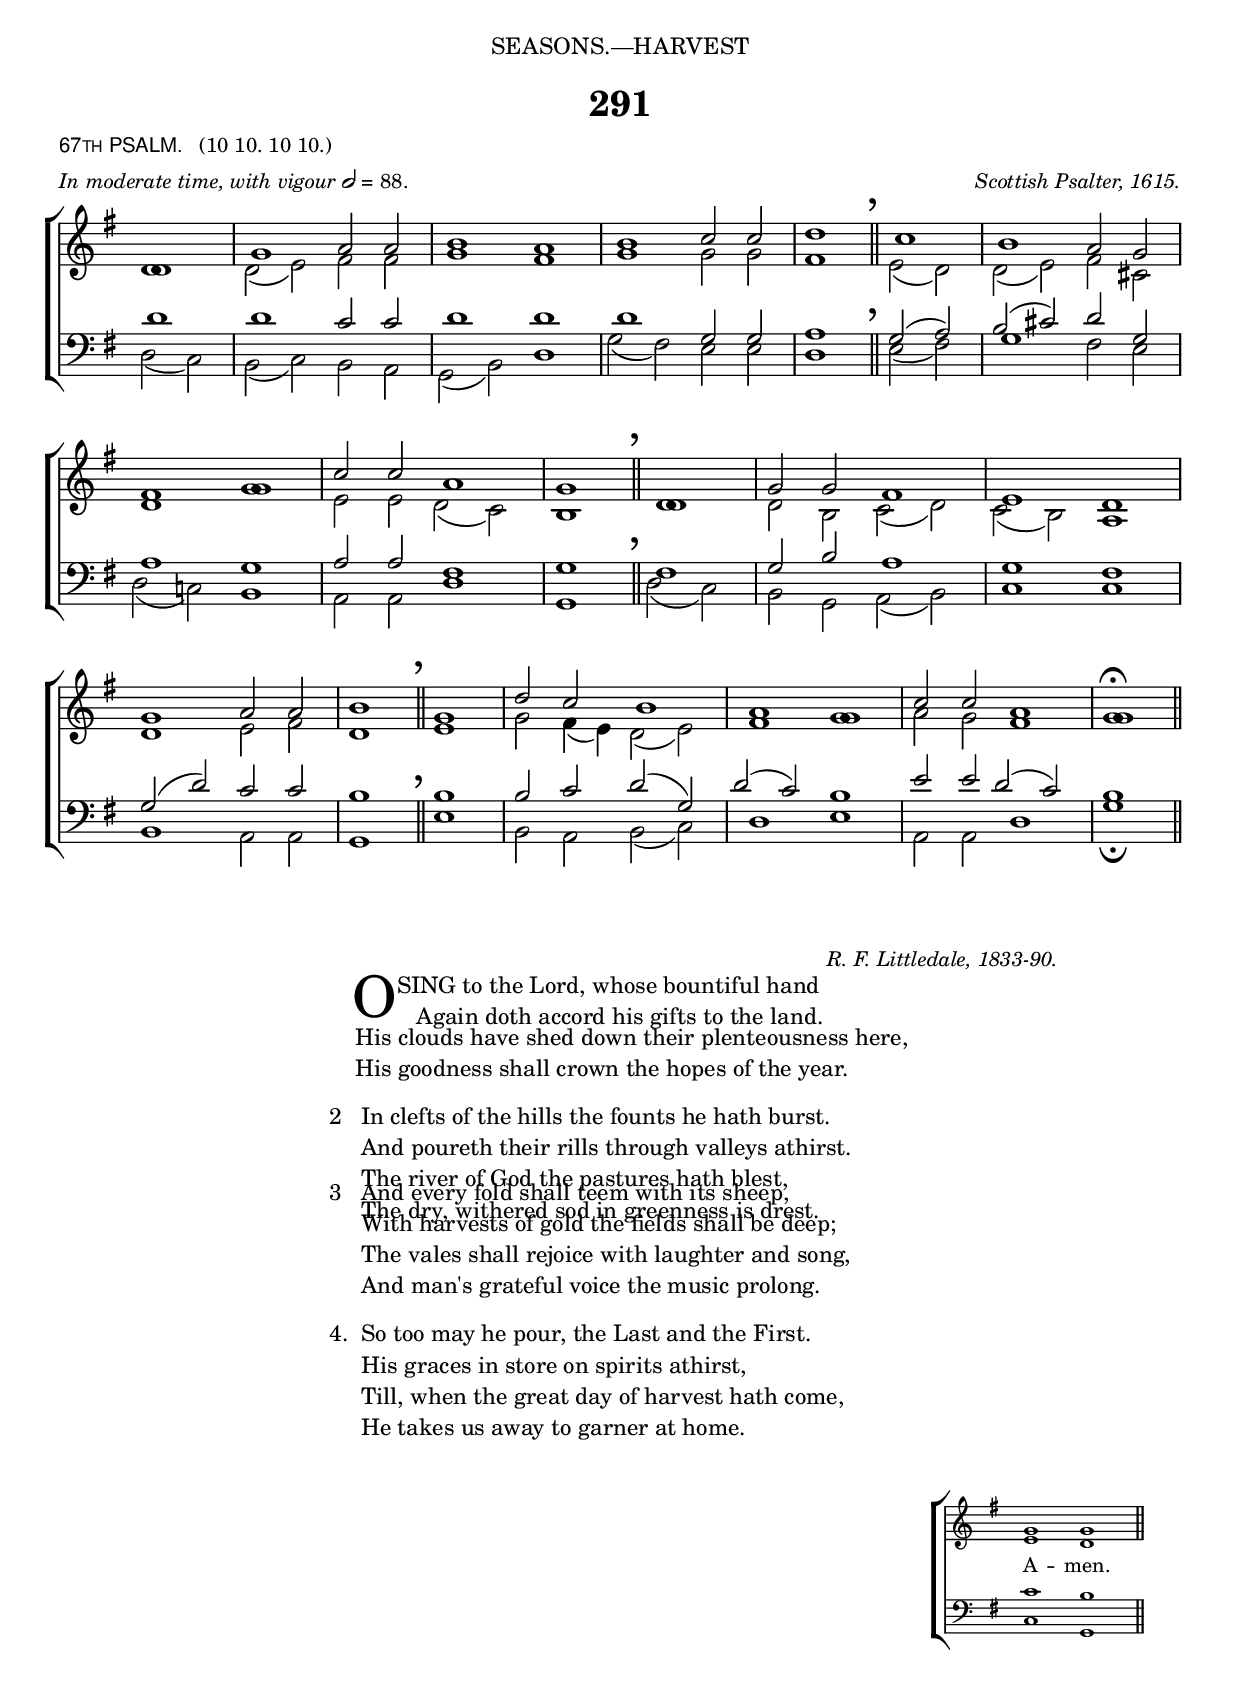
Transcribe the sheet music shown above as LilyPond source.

%%%% 440.png
%%%% Hymn 291. 67th PSALM O sing to the Lord, whose bountiful hand
%%%% Rev 1.

\version "2.10"

\header {
  dedication = \markup {  \center-align { "SEASONS.—HARVEST"
	\hspace #0.1 }}	
	
	title = "291"   
  
  poet = \markup { \small {  \line { \sans { \smallCaps  "67th" "PSALM."} \hspace #1 \roman {"(10 10. 10 10.)"}} }}
  
  meter = \markup { \small { \italic {In moderate time, with vigour} \general-align #Y #DOWN \note #"2" #0.5 = 88. }}
  
  arranger = \markup { \small { \italic "Scottish Psalter, 1615." }}
  
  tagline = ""
}

%%%%%%%%%%%%%%%%%%%%%%%%%%% Macros

%%% pushes notecolumn slightly to the right

push = \once \override NoteColumn #'force-hshift = #0.4

%% Used to pull a note left. Used when a slurred note pair straddles a longer note above when notecolumn force-hshift does not work 		 
straddle =  { \once \override Score.SeparationItem #'padding = #2
              \once \override NoteHead #'X-offset = #-0.8
              \once \override Stem #'X-offset = #-0.8 }

%% Used to pull an upstem note left. Used when a slurred note pair straddles a longer note below and when notecolumn force-hshift does not work 
topstraddle = { \once \override Score.SeparationItem #'padding = #2
              \once \override NoteHead #'X-offset = #-1.5 
              \once \override Stem #'X-offset = #-0.2 }

%%% generates the breathmarks
breathmark = { \override Score.RehearsalMark #'break-visibility = #begin-of-line-invisible
	\override Score.RehearsalMark #'Y-offset = #'4.0
	\override Score.RehearsalMark #'X-offset = #'-0.5
	\mark \markup {\fontsize #4 ","}
}

%%% merge. Macro to pull note slightly leftwards.  Used to produce those partially merged wholenotes 

merge = \once \override NoteColumn #'force-hshift = #-0.01		      


%%%%%%%%%%%%%%%%%%%%%%%%%%% End of macro definitions

%%% SATB voices

global = {
  \time 4/2
  \key g \major
  \set Staff.midiInstrument = "church organ"
}

soprano = \relative c' { 
  \partial 1 d1 | \push g1 a2 a2 | b1 a1 | b1 c2 c2 | d1 \breathmark \bar "||" \push c1 | \push b1 a2 g2 | \break
  fis1 g1 | c2 c2 a1 | g1 \breathmark \bar "||" d1 | g2 g2 \push fis1 |  e1 d1 | \break
  g1 a2 a2 | b1 \breathmark \bar "||" g1 | d'2 c2 \push b1 | a1 g1 | c2 c2 a1 | g1 ^\fermata \bar "||" 
}
   
alto = \relative c' {  
  \merge d1 | d2 ( e2 ) fis2 fis2 | g1 fis1 | g1 g2 g2 | fis1 \bar "||" e2 ( d2 ) | d2 ( e2 ) fis2 cis2 | 
  d1 \merge g1 | e2 e2 \straddle d2 ( c2 ) b1 \bar "||" \merge d1 | d2 b2 c2 ( d2 ) | \straddle c2 ( b2 ) a1 | 
  d1 e2 fis2 | d1 \bar "||" e1 | g2 fis4 ( e4 ) d2 ( e2 ) | fis1 \merge g1 | a2 g2 fis1 | \merge g1 \bar "||"
}

tenor = \relative c {\clef bass 
  \push d'1 | \push d1 c2 c2 | d1 d1 | d1 g,2 g2 | a1 \bar "||" g2 ( a2 ) | b2 ( cis2 ) d2 g,2 | 
  a1 g1 | a2 a2 fis1 | g1 \bar "||" fis1 | g2 b2 \push a1 | g1 fis1 | 
  g2 ( d'2 ) c2 c2 | b1 \bar "||" b1 | b2 c2 d2 ( g,2 ) | \topstraddle d'2 ( c2 ) b1 | e2 e2 \topstraddle d2 ( c2 ) | b1 \bar "||"
}

bass = \relative c {\clef bass 
  d2 ( c2 ) | b2 ( c2 ) b2 a2 | \straddle g2 ( b2 ) d1 | \straddle g2 ( fis2 ) e2 e2 | d1 \bar "||" e2 ( fis2 ) | \push g1 fis2 e2 | 
  \straddle d2 ( c!2 ) b1 | a2 a2 d1 | g,1 \bar "||" \straddle d'2 ( c2 ) | b2 g2 a2 ( b2 ) | c1 c1 | 
  b1 a2 a2 | g1 \bar "||" e'1 | b2 a2 b2 ( c2 ) | d1 e1 | a,2 a2 d1 | g1 _\fermata \bar "||"
}

#(ly:set-option 'point-and-click #f)

\paper {
  #(set-paper-size "a4")
%  annotate-spacing = ##t
  print-page-number = ##f
  ragged-last-bottom = ##t
  ragged-bottom = ##t
}

\book{

%%% Score block	

\score{
\new ChoirStaff	
<<
	\context Staff = upper << 
	\context Voice = sopranos { \voiceOne \global \soprano }
	\context Voice = altos    { \voiceTwo \global \alto }
	                      >>
	\context Staff = lower <<
	\context Voice = tenors { \voiceOne \global \tenor }
	\context Voice = basses { \voiceTwo \global \bass }
			        >>
>>
\layout {
		indent=0
		\context { \Score \remove "Bar_number_engraver" }
		\context { \Staff \remove "Time_signature_engraver" }
		\context { \Score \remove "Mark_engraver"  }
                \context { \Staff \consists "Mark_engraver"  }
	} %% close layout

\midi { \context { \Score tempoWholesPerMinute = #(ly:make-moment 88 2) }}      
  	
	
} %%% Score bracket

%%% Lyric titles and attributions

\markup { "                " }

\markup {  \small {  \hspace #74 \italic "R. F. Littledale, 1833-90." }} 

%%% Lyrics

\markup { \hspace #26 %%add space as necc. to center the column
          \column { %% super column of everything
	              \column { %% verse 1 is a column of 2 lines  
	                  \line { \hspace #2.2 \column { \lower #2.4 \fontsize #8 "O" }   %%Drop Cap goes here
				  \hspace #-1.2    %% adjust this if other letters are too far from Drop Cap
				  \column  { \raise #0.0 " SING to the Lord, whose bountiful hand"
			                                 "    Again doth accord his gifts to the land." } }          
	                  \line {  \hspace #2.5  %%adjust hspace until this line left edge is flush with Drop Cap
				   \lower  #1.56  %%adjust this until the line spacing looks right
				   \column {   
					   "His clouds have shed down their plenteousness here,"
					   "His goodness shall crown the hopes of the year."
					   "      " %%% adds vertical spacing between verses
			  		}}
		      }  
			\line {"2  "
				\column {
					"In clefts of the hills the founts he hath burst."
					"And poureth their rills through valleys athirst."
					"The river of God the pastures hath blest,"
					"The dry, withered sod in greenness is drest."
					 "      " %%% adds vertical spacing between verses
			}}

	  } %%% end super column
}

%%fake score block to occupy space and force a pagebreak.  Can't think of a better way of doing this.
\score{
	{s4 }
\header { breakbefore = ##f piece = ##f opus = ##f tagline = ##f }
\layout{	
	\context { \Staff
		\remove Time_signature_engraver
		\remove Key_engraver
		\remove Clef_engraver
		\remove Staff_symbol_engraver
}}}

%%% Second page
%%% Continuation of lyrics

\markup { \hspace #26 %%add space as necc. to center the column
          \column { %% super column of everything
			\hspace #1 % adds vertical spacing between verses
			\line {"3  "
				\column {
					"And every fold shall teem with its sheep,"
					"With harvests of gold the fields shall be deep;"
					"The vales shall rejoice with laughter and song,"
					"And man's grateful voice the music prolong."
					 "      " %%% adds vertical spacing between verses
			}}
			\line {"4. "
				\column {
					"So too may he pour, the Last and the First."
					"His graces in store on spirits athirst,"
					"Till, when the great day of harvest hath come,"
					"He takes us away to garner at home."
					 "      " %%% adds vertical spacing between verses
     			}}
	  }

} %%% lyric markup bracket


%%% Amen score block
\score{
  \new ChoirStaff
   <<
        \context Staff = upper \with { fontSize = #-3  \override StaffSymbol #'staff-space = #(magstep -2) }  
	                      << 
	\context Voice = "sopranos" { \relative c' { \clef treble \global \voiceOne  \cadenzaOn g'1 g1   \bar "||" }}
	\context Voice = "altos"    { \relative c' {  \clef treble \global \voiceTwo e1 d1 \bar "||" }}
	                      >>
			      
	\context Lyrics \lyricsto "altos" { \override LyricText #'font-size = #-1 A -- men. }
	
	\context Staff = lower \with { fontSize = #-3  \override StaffSymbol #'staff-space = #(magstep -2) }  
	                       <<
	\context Voice = "tenors" { \relative c { \clef bass \global \voiceThree c'1 b1   \bar "||" }}
	\context Voice = "basses" { \relative c { \clef bass \global \voiceFour  c1 g1  \bar "||" }}
			        >> 
  >>			      
\header { breakbefore = ##f piece = " " opus = " " }
\layout { 
	\context { \Score timing = ##f }
	ragged-right = ##t
	indent = 15\cm
	\context { \Staff \remove Time_signature_engraver }

       }

\midi { \context { \Score tempoWholesPerMinute = #(ly:make-moment 88 2) }}  %%Amen midi       
       
}  


} %%% book bracket

